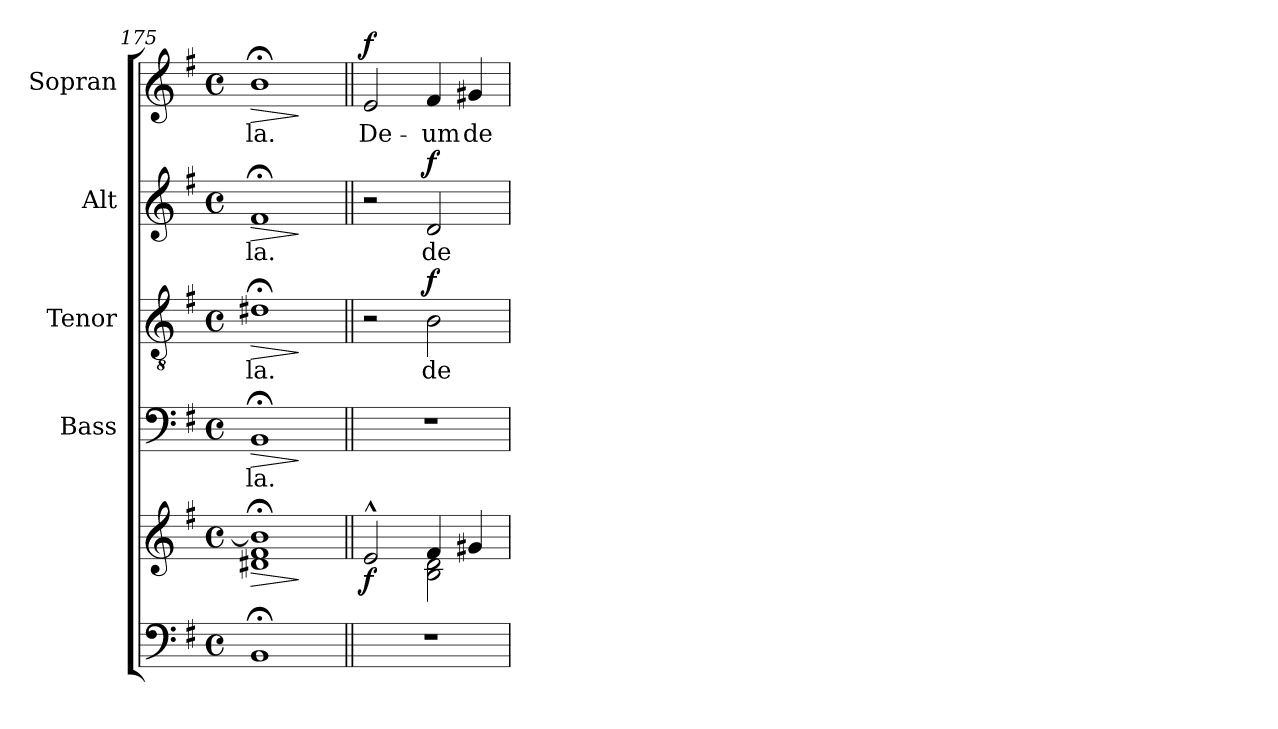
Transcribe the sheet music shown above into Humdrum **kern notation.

**kern	**kern	**dynam	**kern	**text	**dynam	**kern	**text	**dynam	**kern	**text	**dynam	**kern	**text	**dynam
*part5	*part5	*part5	*part4	*part4	*part4	*part3	*part3	*part3	*part2	*part2	*part2	*part1	*part1	*part1
*staff6	*staff5	*staff5/6	*staff4	*staff4	*staff4	*staff3	*staff3	*staff3	*staff2	*staff2	*staff2	*staff1	*staff1	*staff1
*	*	*	*I"Bass	*	*	*I"Tenor	*	*	*I"Alt	*	*	*I"Sopran	*	*
*	*	*	*I'B.	*	*	*I'T.	*	*	*I'A.	*	*	*I'S.	*	*
*clefF4	*clefG2	*	*clefF4	*	*	*clefGv2	*	*	*clefG2	*	*	*clefG2	*	*
*k[f#]	*k[f#]	*	*k[f#]	*	*	*k[f#]	*	*	*k[f#]	*	*	*k[f#]	*	*
*G:	*G:	*	*G:	*	*	*G:	*	*	*G:	*	*	*G:	*	*
*M4/4	*M4/4	*	*M4/4	*	*	*M4/4	*	*	*M4/4	*	*	*M4/4	*	*
*met(c)	*met(c)	*	*met(c)	*	*	*met(c)	*	*	*met(c)	*	*	*met(c)	*	*
=175	=175	=175	=175	=175	=175	=175	=175	=175	=175	=175	=175	=175	=175	=175
!	!	!LO:HP:b	!	!LO:LY:b	!LO:HP:b	!	!LO:LY:b	!LO:HP:b	!	!LO:LY:b	!LO:HP:b	!	!LO:LY:b	!LO:HP:b
*	*^	*	*	*	*	*	*	*	*	*	*	*	*	*
1BB;<	1b;<]	1d#X 1f#	>	1BB;<	-la.	>	1d#X;<	-la.	>	1f#;<	-la.	>	1b;<	-la.	>
*	*v	*v	*	*	*	*	*	*	*	*	*	*	*	*	*
.	.	]	.	.	]	.	.	]	.	.	]	.	.	]
=176||	=176||	=176||	=176||	=176||	=176||	=176||	=176||	=176||	=176||	=176||	=176||	=176||	=176||	=176||
*	*^	*	*	*	*	*	*	*	*	*	*	*	*	*
!	!	!	!LO:DY:b	!	!	!	!	!	!	!	!	!	!	!LO:LY:b	!LO:DY:a
1r	2e^^>/	2ryy	f	1r	.	.	2r	.	.	2r	.	.	2e/	De-	f
!	!	!	!	!	!	!	!	!LO:LY:b	!LO:DY:a	!	!LO:LY:b	!LO:DY:a	!	!LO:LY:b	!
.	4f#/	2B\ 2d\	.	.	.	.	2B\	de-	f	2d/	de	f	4f#/	-um	.
!	!	!	!	!	!	!	!	!	!	!	!	!	!	!LO:LY:b	!
.	4g#X/	.	.	.	.	.	.	.	.	.	.	.	4g#X/	de	.
*	*v	*v	*	*	*	*	*	*	*	*	*	*	*	*	*
=	=	=	=	=	=	=	=	=	=	=	=	=	=	=
*-	*-	*-	*-	*-	*-	*-	*-	*-	*-	*-	*-	*-	*-	*-
